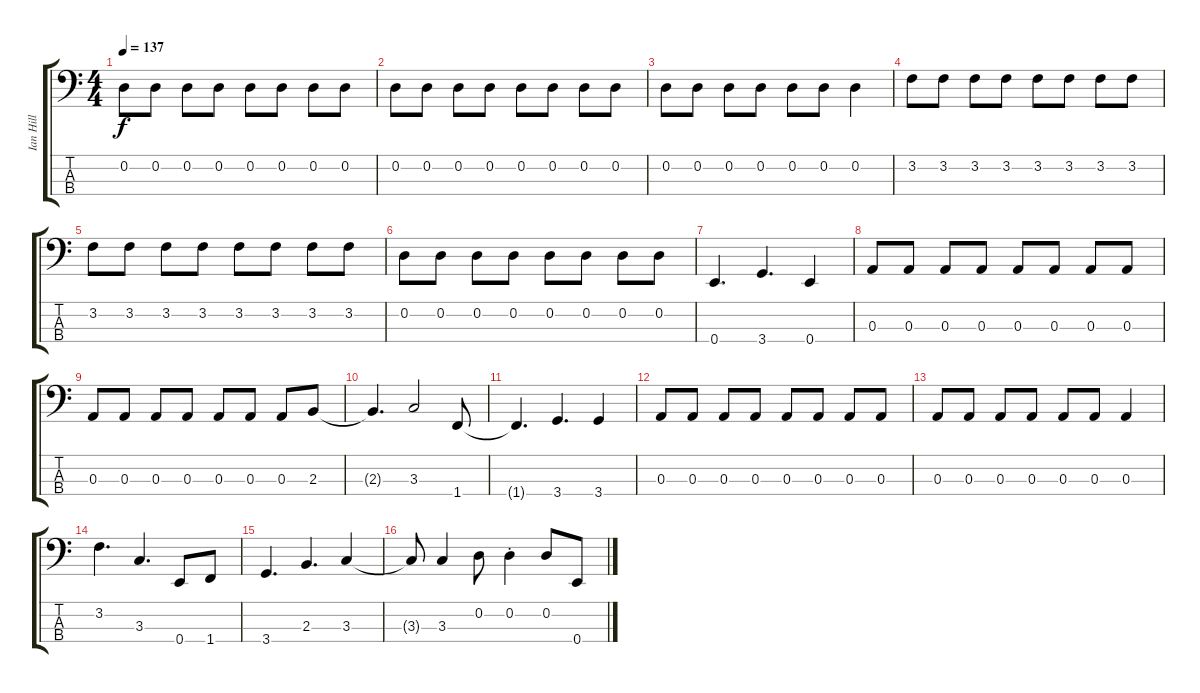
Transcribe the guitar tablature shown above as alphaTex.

\track ("Ian Hill" "Ian Hill") {instrument electricbasspick}
\staff {score tabs}
\tuning (G2 D2 A1 E1) {hide}
\ts (4 4)
\tempo 137
\clef f4
\ks c
0.2.8{dy f} 0.2.8 0.2.8 0.2.8 0.2.8 0.2.8 0.2.8 0.2.8 |
0.2.8 0.2.8 0.2.8 0.2.8 0.2.8 0.2.8 0.2.8 0.2.8 |
0.2.8 0.2.8 0.2.8 0.2.8 0.2.8 0.2.8 0.2.4 |
3.2.8 3.2.8 3.2.8 3.2.8 3.2.8 3.2.8 3.2.8 3.2.8 |
3.2.8 3.2.8 3.2.8 3.2.8 3.2.8 3.2.8 3.2.8 3.2.8 |
0.2.8 0.2.8 0.2.8 0.2.8 0.2.8 0.2.8 0.2.8 0.2.8 |
0.4.4{d} 3.4.4{d} 0.4.4 |
0.3.8 0.3.8 0.3.8 0.3.8 0.3.8 0.3.8 0.3.8 0.3.8 |
0.3.8 0.3.8 0.3.8 0.3.8 0.3.8 0.3.8 0.3.8 2.3.8 |
2.3{t}.4{d} 3.3.2 1.4.8 |
1.4{t}.4{d} 3.4.4{d} 3.4.4 |
0.3.8 0.3.8 0.3.8 0.3.8 0.3.8 0.3.8 0.3.8 0.3.8 |
0.3.8 0.3.8 0.3.8 0.3.8 0.3.8 0.3.8 0.3.4 |
3.2.4{d} 3.3.4{d} 0.4.8 1.4.8 |
3.4.4{d} 2.3.4{d} 3.3.4 |
3.3{t}.8 3.3.4 0.2.8 0.2{st}.4 0.2.8 0.4.8
